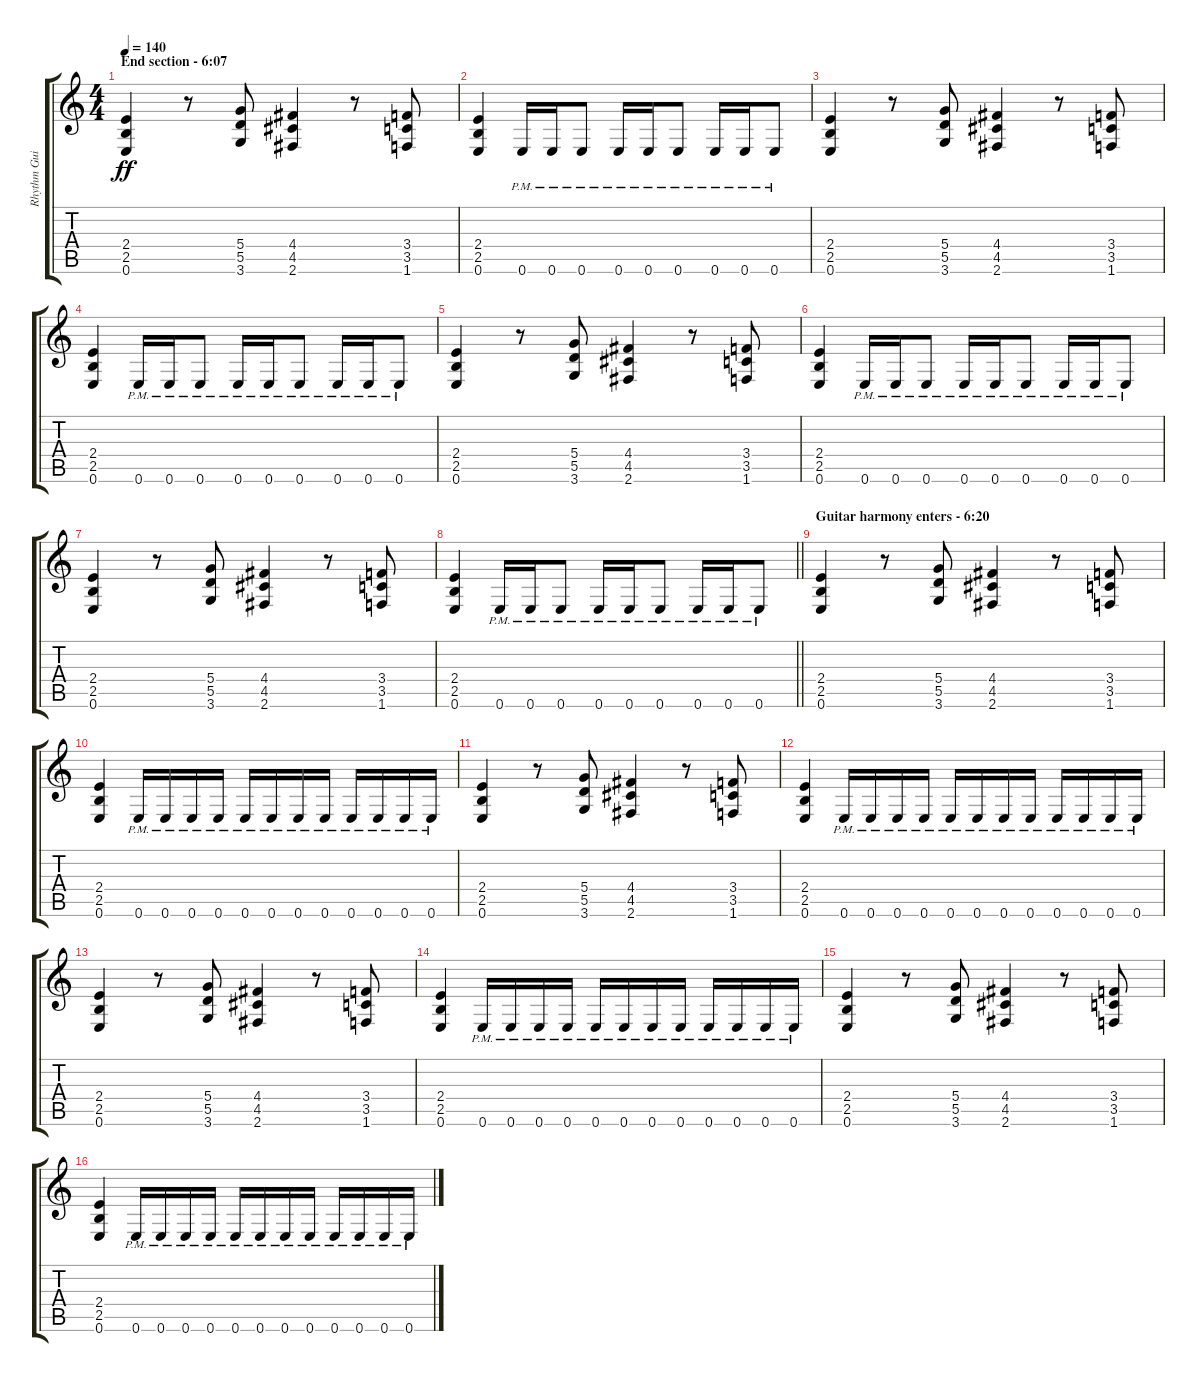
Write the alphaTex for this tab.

\track ("Rhythm Guitar 1" "Rhythm Gui") {instrument distortionguitar}
\staff {score tabs}
\tuning (E4 B3 G3 D3 A2 E2) {hide}
\ts (4 4)
\section ("" "End section - 6:07")
\tempo 140
\clef g2
\ks c
(2.4 2.5 0.6).4{dy ff} r.8 (5.4 5.5 3.6).8 (4.4 4.5 2.6).4 r.8 (3.4 3.5 1.6).8 |
(2.4 2.5 0.6).4 0.6{pm}.16 0.6{pm}.16 0.6{pm}.8 0.6{pm}.16 0.6{pm}.16 0.6{pm}.8 0.6{pm}.16 0.6{pm}.16 0.6{pm}.8 |
(2.4 2.5 0.6).4 r.8 (5.4 5.5 3.6).8 (4.4 4.5 2.6).4 r.8 (3.4 3.5 1.6).8 |
(2.4 2.5 0.6).4 0.6{pm}.16 0.6{pm}.16 0.6{pm}.8 0.6{pm}.16 0.6{pm}.16 0.6{pm}.8 0.6{pm}.16 0.6{pm}.16 0.6{pm}.8 |
(2.4 2.5 0.6).4 r.8 (5.4 5.5 3.6).8 (4.4 4.5 2.6).4 r.8 (3.4 3.5 1.6).8 |
(2.4 2.5 0.6).4 0.6{pm}.16 0.6{pm}.16 0.6{pm}.8 0.6{pm}.16 0.6{pm}.16 0.6{pm}.8 0.6{pm}.16 0.6{pm}.16 0.6{pm}.8 |
(2.4 2.5 0.6).4 r.8 (5.4 5.5 3.6).8 (4.4 4.5 2.6).4 r.8 (3.4 3.5 1.6).8 |
\barLineRight lightlight
(2.4 2.5 0.6).4 0.6{pm}.16 0.6{pm}.16 0.6{pm}.8 0.6{pm}.16 0.6{pm}.16 0.6{pm}.8 0.6{pm}.16 0.6{pm}.16 0.6{pm}.8 |
\section ("" "Guitar harmony enters - 6:20")
(2.4 2.5 0.6).4 r.8 (5.4 5.5 3.6).8 (4.4 4.5 2.6).4 r.8 (3.4 3.5 1.6).8 |
(2.4 2.5 0.6).4 0.6{pm}.16 0.6{pm}.16 0.6{pm}.16 0.6{pm}.16 0.6{pm}.16 0.6{pm}.16 0.6{pm}.16 0.6{pm}.16 0.6{pm}.16 0.6{pm}.16 0.6{pm}.16 0.6{pm}.16 |
(2.4 2.5 0.6).4 r.8 (5.4 5.5 3.6).8 (4.4 4.5 2.6).4 r.8 (3.4 3.5 1.6).8 |
(2.4 2.5 0.6).4 0.6{pm}.16 0.6{pm}.16 0.6{pm}.16 0.6{pm}.16 0.6{pm}.16 0.6{pm}.16 0.6{pm}.16 0.6{pm}.16 0.6{pm}.16 0.6{pm}.16 0.6{pm}.16 0.6{pm}.16 |
(2.4 2.5 0.6).4 r.8 (5.4 5.5 3.6).8 (4.4 4.5 2.6).4 r.8 (3.4 3.5 1.6).8 |
(2.4 2.5 0.6).4 0.6{pm}.16 0.6{pm}.16 0.6{pm}.16 0.6{pm}.16 0.6{pm}.16 0.6{pm}.16 0.6{pm}.16 0.6{pm}.16 0.6{pm}.16 0.6{pm}.16 0.6{pm}.16 0.6{pm}.16 |
(2.4 2.5 0.6).4 r.8 (5.4 5.5 3.6).8 (4.4 4.5 2.6).4 r.8 (3.4 3.5 1.6).8 |
(2.4 2.5 0.6).4 0.6{pm}.16 0.6{pm}.16 0.6{pm}.16 0.6{pm}.16 0.6{pm}.16 0.6{pm}.16 0.6{pm}.16 0.6{pm}.16 0.6{pm}.16 0.6{pm}.16 0.6{pm}.16 0.6{pm}.16
